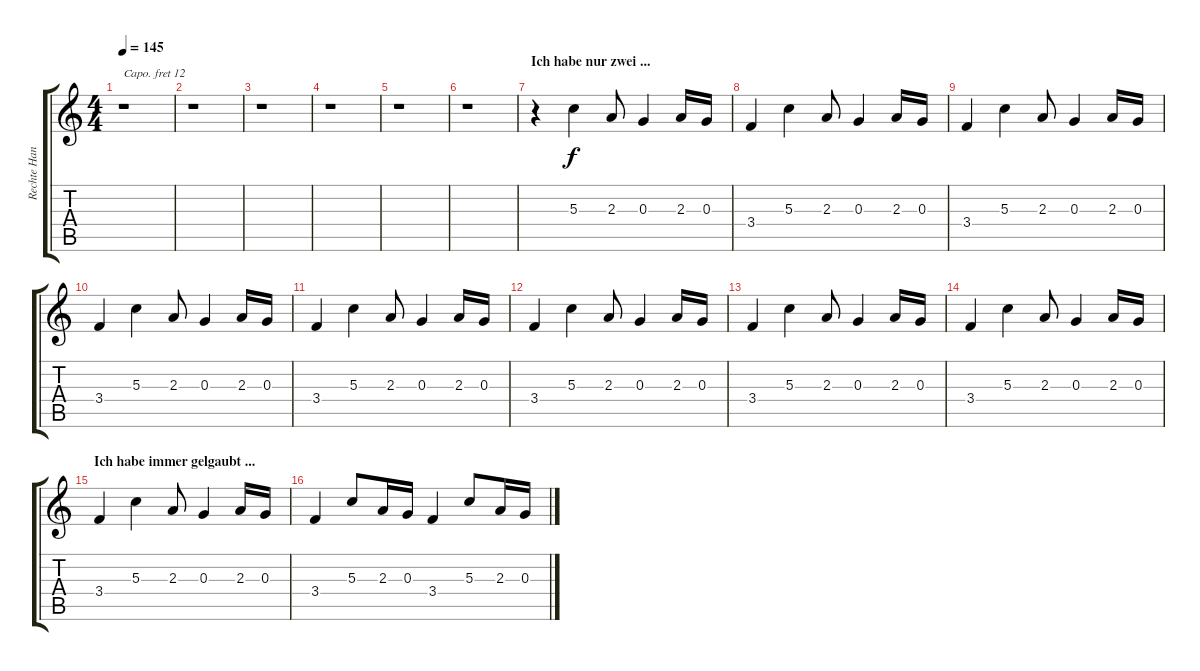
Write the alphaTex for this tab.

\track ("Rechte Hand" "Rechte Han") {instrument electricgrandpiano}
\staff {score tabs}
\capo 12
\tuning (E4 B3 G3 D3 A2 E2) {hide}
\ts (4 4)
\tempo 145
\clef g2
\ks c
r.1{dy f} |
r.1 |
r.1 |
r.1 |
r.1 |
r.1 |
\section ("" "Ich habe nur zwei ...")
r.4 5.3.4 2.3.8 0.3.4 2.3.16 0.3.16 |
3.4.4 5.3.4 2.3.8 0.3.4 2.3.16 0.3.16 |
3.4.4 5.3.4 2.3.8 0.3.4 2.3.16 0.3.16 |
3.4.4 5.3.4 2.3.8 0.3.4 2.3.16 0.3.16 |
3.4.4 5.3.4 2.3.8 0.3.4 2.3.16 0.3.16 |
3.4.4 5.3.4 2.3.8 0.3.4 2.3.16 0.3.16 |
3.4.4 5.3.4 2.3.8 0.3.4 2.3.16 0.3.16 |
3.4.4 5.3.4 2.3.8 0.3.4 2.3.16 0.3.16 |
\section ("" "Ich habe immer gelgaubt ...")
3.4.4 5.3.4 2.3.8 0.3.4 2.3.16 0.3.16 |
3.4.4 5.3.8 2.3.16 0.3.16 3.4.4 5.3.8 2.3.16 0.3.16
